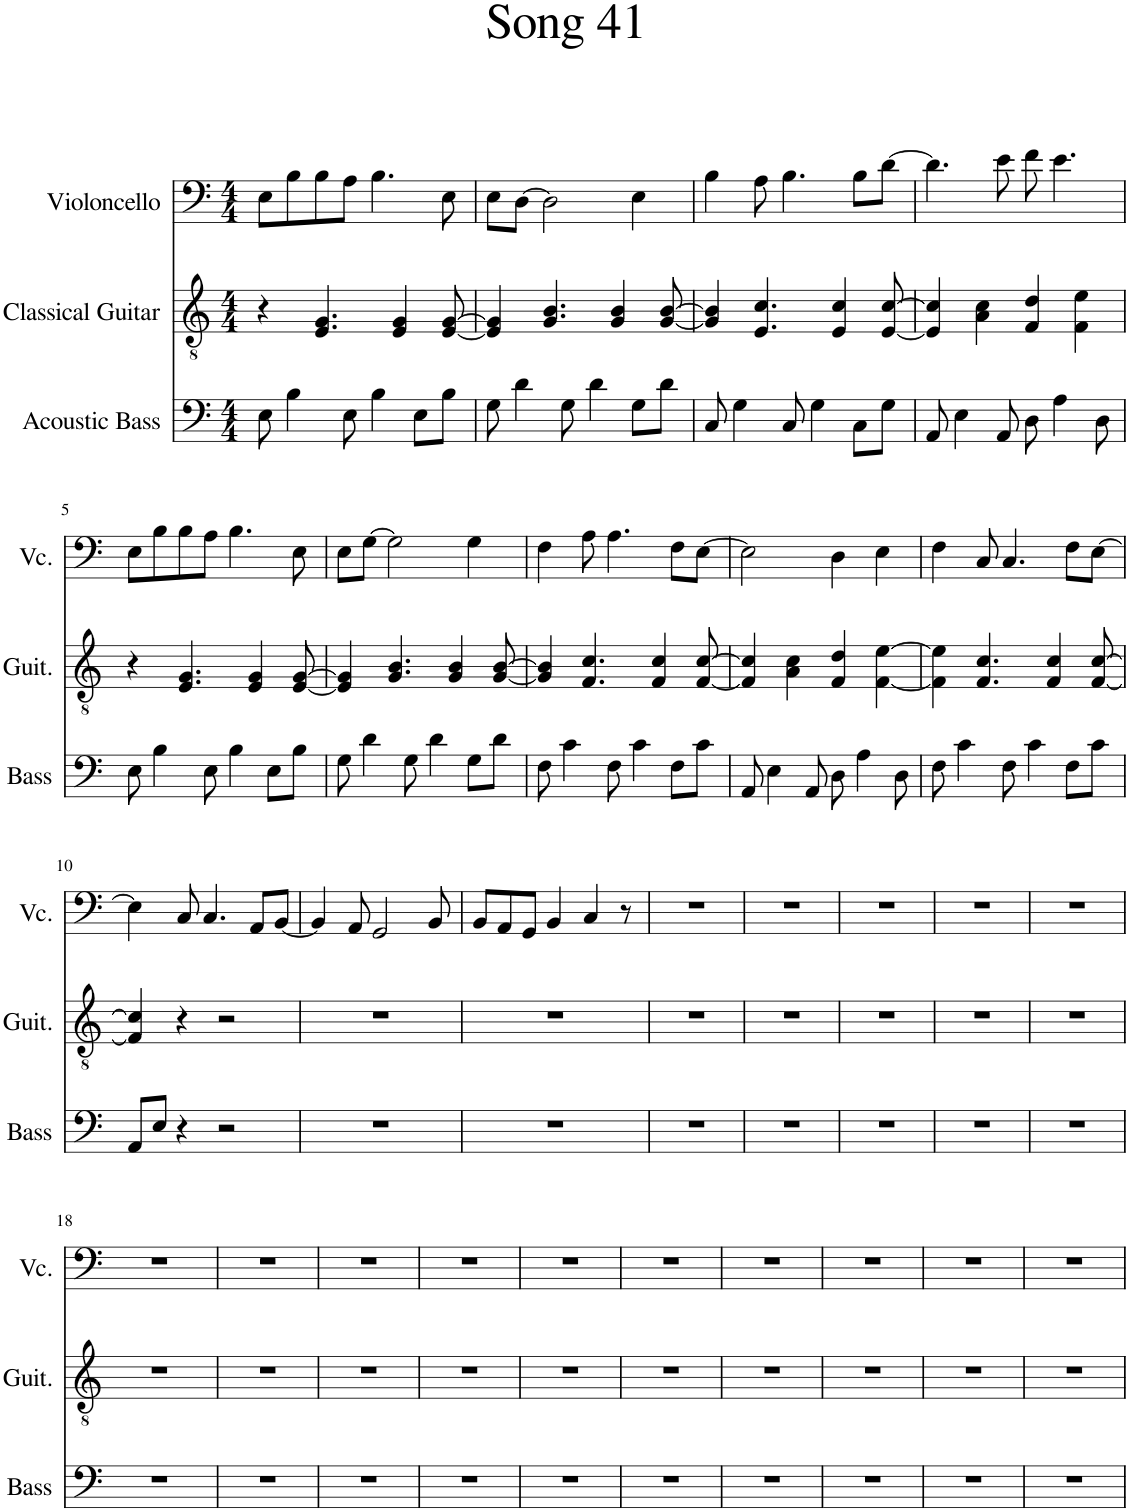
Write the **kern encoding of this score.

**kern	**kern	**kern
*part3	*part2	*part1
*staff3	*staff2	*staff1
*I"Acoustic Bass	*I"Classical Guitar	*I"Violoncello
*I'Bass	*I'Guit.	*I'Vc.
*clefF4	*clefGv2	*clefF4
*Trd7c12	*	*
*k[]	*k[]	*k[]
*M4/4	*M4/4	*M4/4
=1	=1	=1
8E\	4r	8E\L
4B\	.	8B\
.	4.E/ 4.G/	8B\
8E\	.	8A\J
4B\	.	4.B\
.	4E/ 4G/	.
8E\L	.	.
8B\J	[8E/ [8G/	8E\
=2	=2	=2
8G\	4E/] 4G/]	8E\L
4d\	.	[8D\J
.	4.G/ 4.B/	2D\]
8G\	.	.
4d\	.	.
.	4G/ 4B/	.
8G\L	.	4E\
8d\J	[8G/ [8B/	.
=3	=3	=3
8C/	4G/] 4B/]	4B\
4G\	.	.
.	4.E/ 4.c/	8A\
8C/	.	4.B\
4G\	.	.
.	4E/ 4c/	.
8C\L	.	8B\L
8G\J	[8E/ [8c/	[8d\J
=4	=4	=4
8AA/	4E/] 4c/]	4.d\]
4E\	.	.
.	4A\ 4c\	.
8AA/	.	8e\
8D\	4F/ 4d/	8f\
4A\	.	4.e\
.	4F\ 4e\	.
8D\	.	.
!!LO:LB:g=z
=5	=5	=5
8E\	4r	8E\L
4B\	.	8B\
.	4.E/ 4.G/	8B\
8E\	.	8A\J
4B\	.	4.B\
.	4E/ 4G/	.
8E\L	.	.
8B\J	[8E/ [8G/	8E\
=6	=6	=6
8G\	4E/] 4G/]	8E\L
4d\	.	[8G\J
.	4.G/ 4.B/	2G\]
8G\	.	.
4d\	.	.
.	4G/ 4B/	.
8G\L	.	4G\
8d\J	[8G/ [8B/	.
=7	=7	=7
8F\	4G/] 4B/]	4F\
4c\	.	.
.	4.F/ 4.c/	8A\
8F\	.	4.A\
4c\	.	.
.	4F/ 4c/	.
8F\L	.	8F\L
8c\J	[8F/ [8c/	[8E\J
=8	=8	=8
8AA/	4F/] 4c/]	2E\]
4E\	.	.
.	4A\ 4c\	.
8AA/	.	.
8D\	4F/ 4d/	4D\
4A\	.	.
.	[4F\ [4e\	4E\
8D\	.	.
=9	=9	=9
8F\	4F\] 4e\]	4F\
4c\	.	.
.	4.F/ 4.c/	8C/
8F\	.	4.C/
4c\	.	.
.	4F/ 4c/	.
8F\L	.	8F\L
8c\J	[8F/ [8c/	[8E\J
!!LO:LB:g=z
=10	=10	=10
8AA/L	4F/] 4c/]	4E\]
8E/J	.	.
4r	4r	8C/
.	.	4.C/
2r	2r	.
.	.	8AA/L
.	.	[8BB/J
=11	=11	=11
1r	1r	4BB/]
.	.	8AA/
.	.	2GG/
.	.	8BB/
=12	=12	=12
1r	1r	8BB/L
.	.	8AA/
.	.	8GG/J
.	.	4BB/
.	.	4C/
.	.	8r
=13	=13	=13
1r	1r	1r
=14	=14	=14
1r	1r	1r
=15	=15	=15
1r	1r	1r
=16	=16	=16
1r	1r	1r
=17	=17	=17
1r	1r	1r
!!LO:LB:g=z
=18	=18	=18
1r	1r	1r
=19	=19	=19
1r	1r	1r
=20	=20	=20
1r	1r	1r
=21	=21	=21
1r	1r	1r
=22	=22	=22
1r	1r	1r
=23	=23	=23
1r	1r	1r
=24	=24	=24
1r	1r	1r
=25	=25	=25
1r	1r	1r
=26	=26	=26
1r	1r	1r
=27	=27	=27
1r	1r	1r
=	=	=
*-	*-	*-
